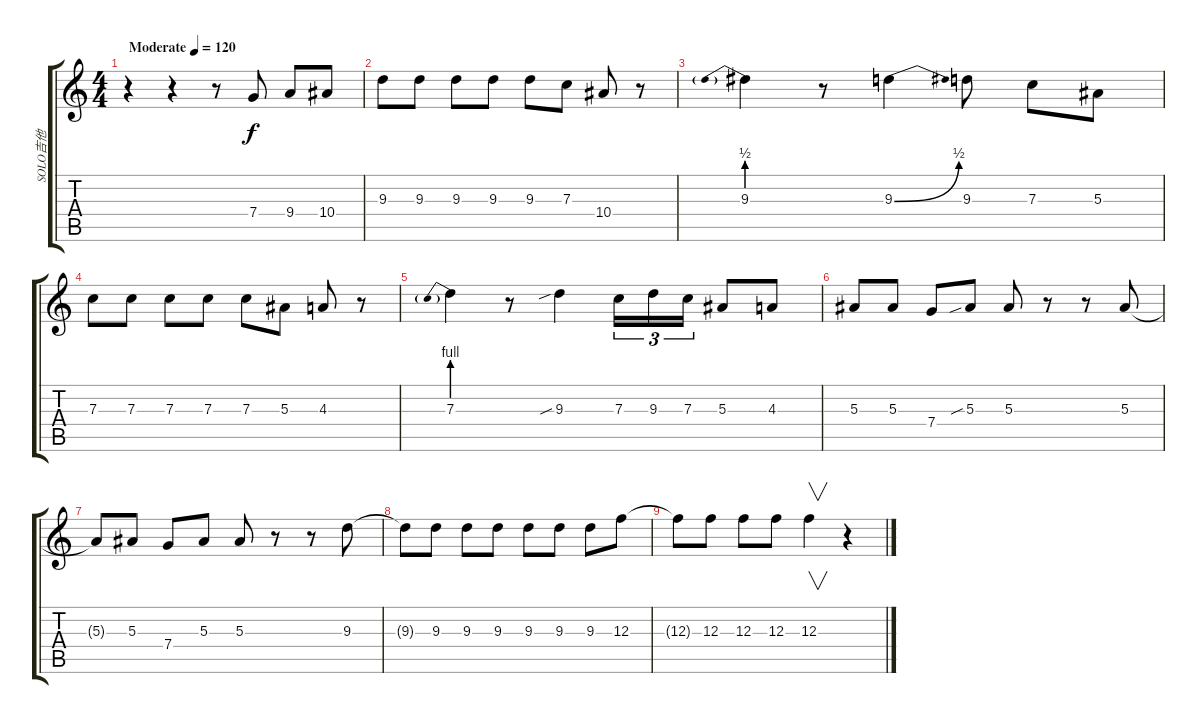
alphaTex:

\track ("SOLO吉他" "SOLO吉他") {instrument overdrivenguitar}
\staff {score tabs}
\tuning (D4 A3 F3 C3 G2 D2) {hide}
\ts (4 4)
\tempo (120 "Moderate")
\clef g2
\ks c
r.4{dy f instrument overdrivenguitar} r.4 r.8 7.4.8 9.4.8 10.4.8 |
9.3.8 9.3.8 9.3.8 9.3.8 9.3.8 7.3.8 10.4.8 r.8 |
9.3{be (prebend 0 2 60 2)}.4 r.8 9.3{be (bend 0 0 60 2)}.4 9.3.8 7.3.8 5.3.8 |
7.3.8 7.3.8 7.3.8{txt ""} 7.3.8 7.3.8 5.3.8 4.3.8 r.8 |
7.3{be (prebend 0 4 60 4)}.4 r.8 9.3{sib}.4 7.3.16{tu (3 2)} 9.3.16{tu (3 2)} 7.3.16{tu (3 2)} 5.3.8 4.3.8 |
5.3.8 5.3.8 7.4.8 5.3{sib}.8 5.3.8 r.8 r.8 5.3.8 |
5.3{t}.8 5.3.8 7.4.8 5.3.8 5.3.8 r.8 r.8 9.3.8 |
9.3{t}.8 9.3.8 9.3.8 9.3.8 9.3.8 9.3.8 9.3.8 12.3.8 |
12.3{t}.8 12.3.8 12.3.8 12.3.8 12.3.4{v} r.4
